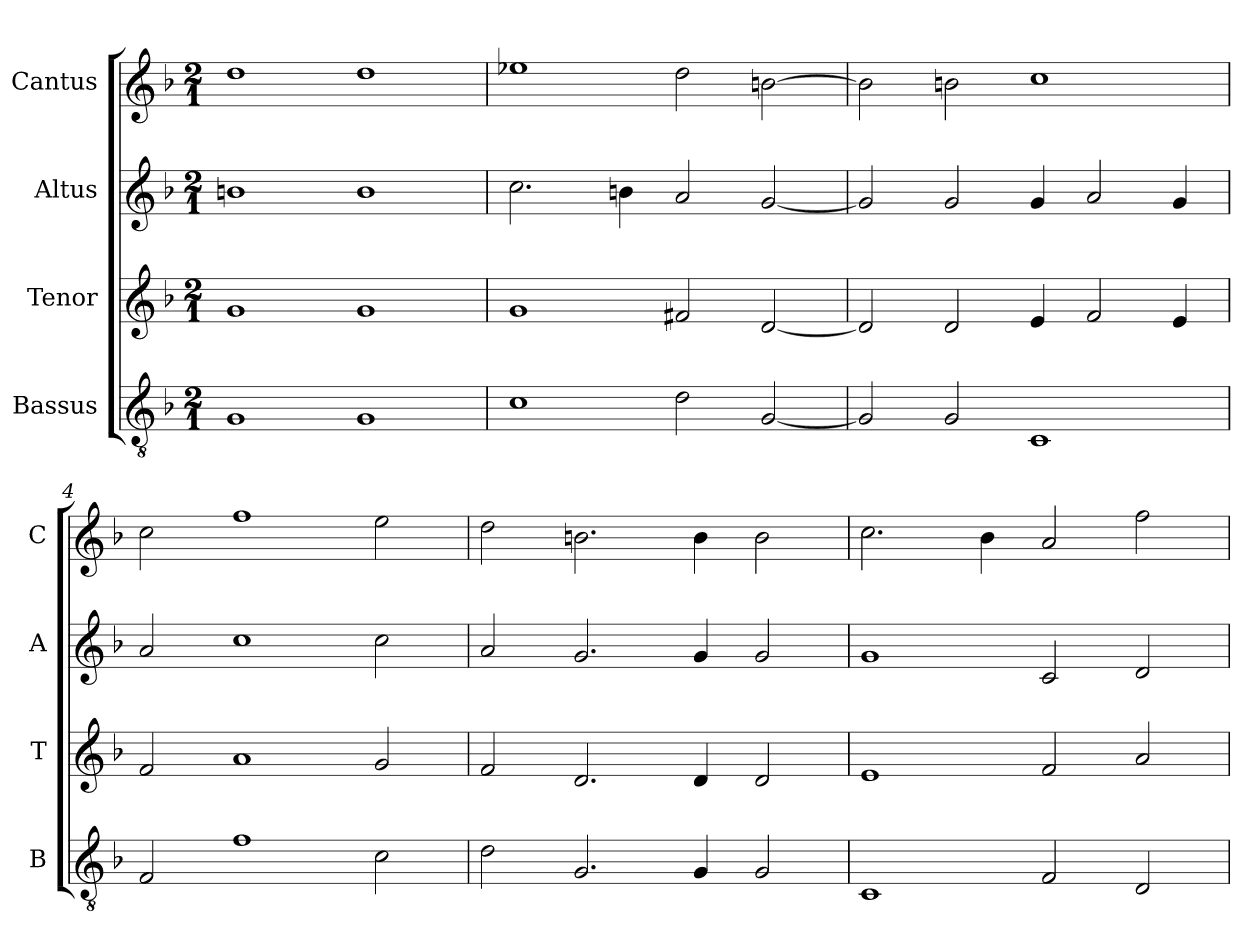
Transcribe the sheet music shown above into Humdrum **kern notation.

**kern	**kern	**kern	**kern
*part4	*part3	*part2	*part1
*staff4	*staff3	*staff2	*staff1
*I"Bassus	*I"Tenor	*I"Altus	*I"Cantus
*I'B	*I'T	*I'A	*I'C
*clefGv2	*clefG2	*clefG2	*clefG2
*k[b-]	*k[b-]	*k[b-]	*k[b-]
*M2/1	*M2/1	*M2/1	*M2/1
=1	=1	=1	=1
1G	1g	1bn	1dd
1G	1g	1b	1dd
=2	=2	=2	=2
1c	1g	2.cc	1ee-X
.	.	4bn	.
2d	2f#X	2a	2dd
[2G	[2d	[2g	[2bn
=3	=3	=3	=3
2G]	2d]	2g]	2b]
2G	2d	2g	2bn
1C	4e	4g	1cc
.	2f	2a	.
.	4e	4g	.
=4	=4	=4	=4
2F	2f	2a	2cc
1f	1a	1cc	1ff
2c	2g	2cc	2ee
=5	=5	=5	=5
2d	2f	2a	2dd
2.G	2.d	2.g	2.bn
4G	4d	4g	4b
2G	2d	2g	2b
=6	=6	=6	=6
1C	1e	1g	2.cc
.	.	.	4b-
2F	2f	2c	2a
2D	2a	2d	2ff
=	=	=	=
*-	*-	*-	*-
